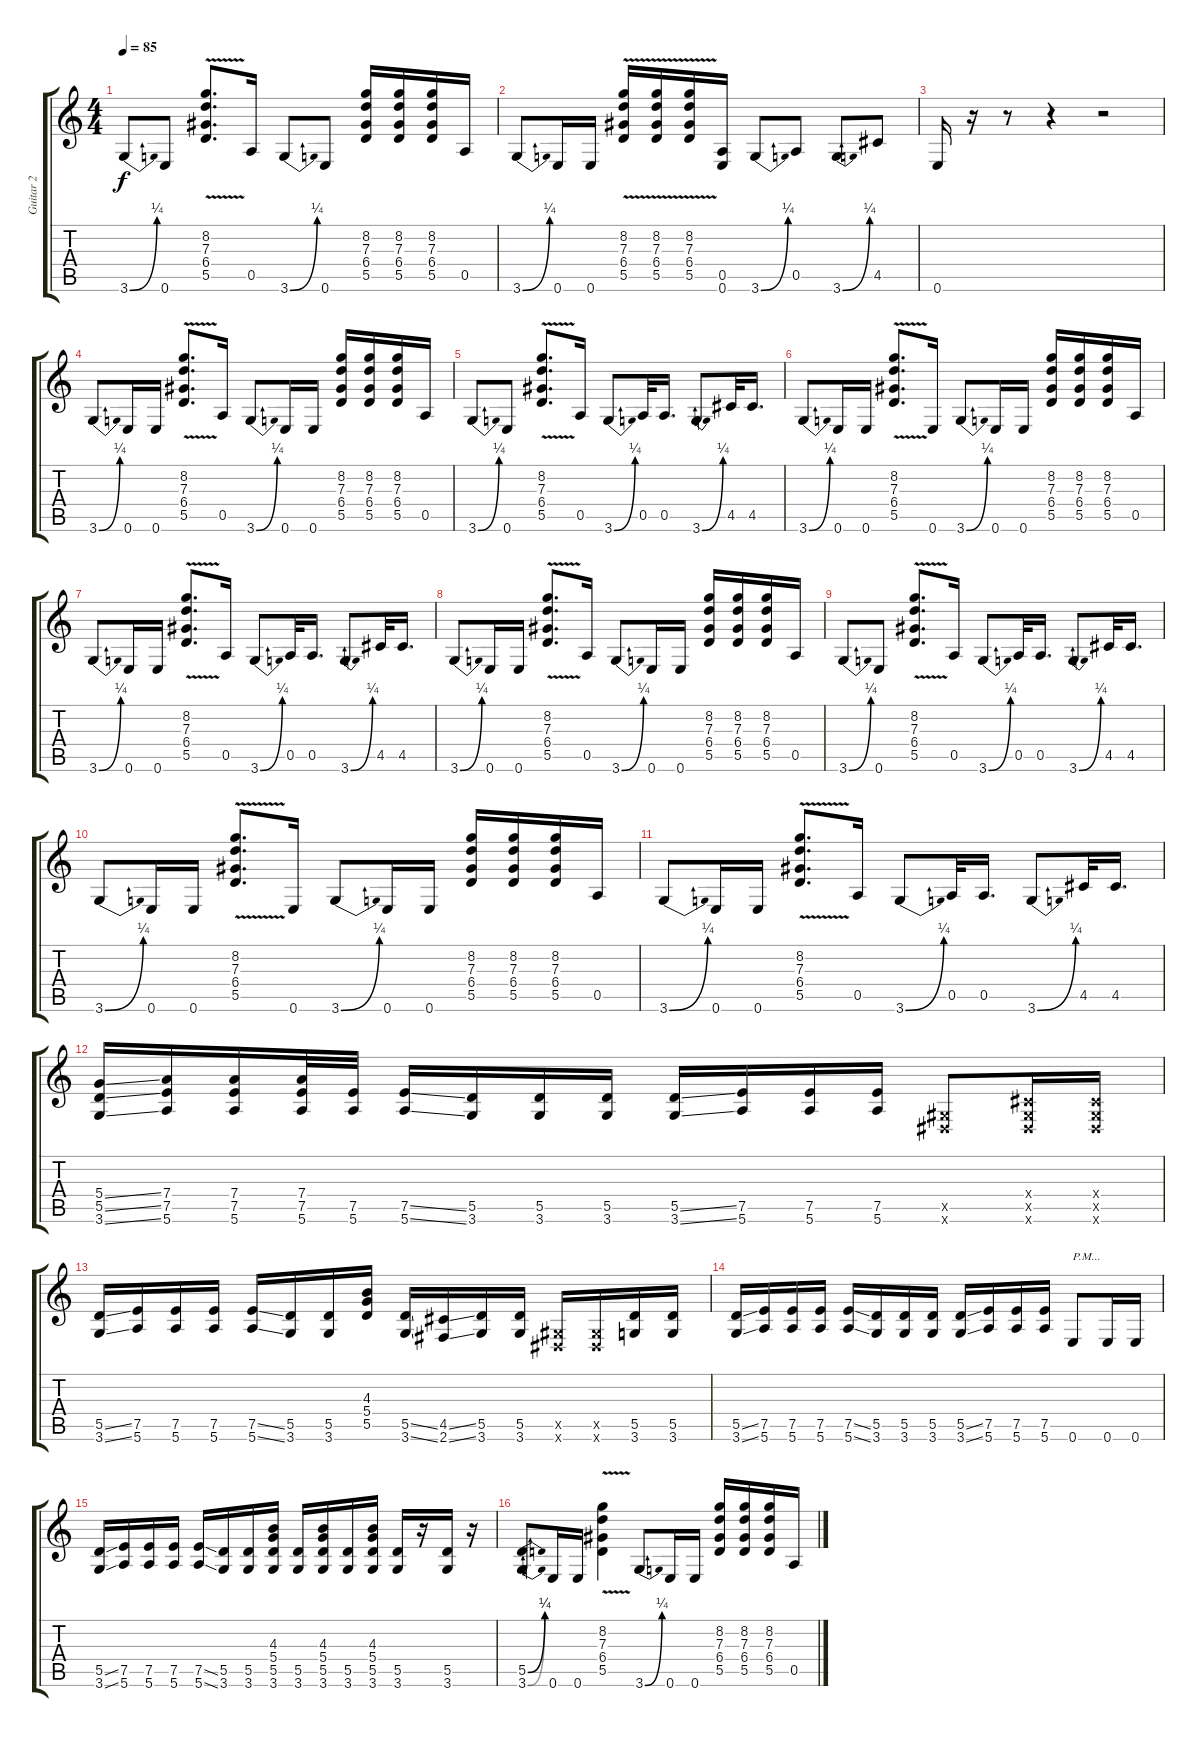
\track ("Guitar 2" "Guitar 2") {instrument overdrivenguitar}
\staff {score tabs}
\tuning (E4 B3 G3 D3 A2 E2) {hide}
\ts (4 4)
\tempo 85
\clef g2
\ks c
3.6{be (bend 0 0 60 1)}.8{dy f} 0.6.8 (8.2{v} 7.3{v} 6.4{v} 5.5{v}).8{d} 0.5.16 3.6{be (bend 0 0 60 1)}.8 0.6.8 (8.2 7.3 6.4 5.5).16 (8.2 7.3 6.4 5.5).16 (8.2 7.3 6.4 5.5).16 0.5.16 |
3.6{be (bend 0 0 60 1)}.8 0.6.16 0.6.16 (8.2{v} 7.3{v} 6.4{v} 5.5{v}).16 (8.2{v} 7.3{v} 6.4{v} 5.5{v}).16 (8.2{v} 7.3{v} 6.4{v} 5.5{v}).16 (0.5 0.6).16 3.6{be (bend 0 0 60 1)}.8 0.5.8 3.6{be (bend 0 0 60 1)}.8 4.5.8 |
0.6.16 r.16 r.8 r.4 r.2 |
3.6{be (bend 0 0 60 1)}.8 0.6.16 0.6.16 (8.2{v} 7.3{v} 6.4{v} 5.5{v}).8{d} 0.5.16 3.6{be (bend 0 0 60 1)}.8 0.6.16 0.6.16 (8.2 7.3 6.4 5.5).16 (8.2 7.3 6.4 5.5).16 (8.2 7.3 6.4 5.5).16 0.5.16 |
3.6{be (bend 0 0 60 1)}.8 0.6.8 (8.2{v} 7.3{v} 6.4{v} 5.5{v}).8{d} 0.5.16 3.6{be (bend 0 0 60 1)}.8 0.5.32 0.5.16{d} 3.6{be (bend 0 0 60 1)}.8 4.5.32 4.5.16{d} |
3.6{be (bend 0 0 60 1)}.8 0.6.16 0.6.16 (8.2{v} 7.3{v} 6.4{v} 5.5{v}).8{d} 0.6.16 3.6{be (bend 0 0 60 1)}.8 0.6.16 0.6.16 (8.2 7.3 6.4 5.5).16 (8.2 7.3 6.4 5.5).16 (8.2 7.3 6.4 5.5).16 0.5.16 |
3.6{be (bend 0 0 60 1)}.8 0.6.16 0.6.16 (8.2{v} 7.3{v} 6.4{v} 5.5{v}).8{d} 0.5.16 3.6{be (bend 0 0 60 1)}.8 0.5.32 0.5.16{d} 3.6{be (bend 0 0 60 1)}.8 4.5.32 4.5.16{d} |
3.6{be (bend 0 0 60 1)}.8 0.6.16 0.6.16 (8.2{v} 7.3{v} 6.4{v} 5.5{v}).8{d} 0.5.16 3.6{be (bend 0 0 60 1)}.8 0.6.16 0.6.16 (8.2 7.3 6.4 5.5).16 (8.2 7.3 6.4 5.5).16 (8.2 7.3 6.4 5.5).16 0.5.16 |
3.6{be (bend 0 0 60 1)}.8 0.6.8 (8.2{v} 7.3{v} 6.4{v} 5.5{v}).8{d} 0.5.16 3.6{be (bend 0 0 60 1)}.8 0.5.32 0.5.16{d} 3.6{be (bend 0 0 60 1)}.8 4.5.32 4.5.16{d} |
3.6{be (bend 0 0 60 1)}.8 0.6.16 0.6.16 (8.2{v} 7.3{v} 6.4{v} 5.5{v}).8{d} 0.6.16 3.6{be (bend 0 0 60 1)}.8 0.6.16 0.6.16 (8.2 7.3 6.4 5.5).16 (8.2 7.3 6.4 5.5).16 (8.2 7.3 6.4 5.5).16 0.5.16 |
3.6{be (bend 0 0 60 1)}.8 0.6.16 0.6.16 (8.2{v} 7.3{v} 6.4{v} 5.5{v}).8{d} 0.5.16 3.6{be (bend 0 0 60 1)}.8 0.5.32 0.5.16{d} 3.6{be (bend 0 0 60 1)}.8 4.5.32 4.5.16{d} |
(5.4{ss} 5.5{ss} 3.6{ss}).16 (7.4 7.5 5.6).16 (7.4 7.5 5.6).16 (7.4 7.5 5.6).32 (7.5 5.6).32 (7.5{ss} 5.6{ss}).16 (5.5 3.6).16 (5.5 3.6).16 (5.5 3.6).16 (5.5{ss} 3.6{ss}).16 (7.5 5.6).16 (7.5 5.6).16 (7.5 5.6).16 (-1.5{x} -1.6{x}).8 (-1.4{x} -1.5{x} -1.6{x}).16 (-1.4{x} -1.5{x} -1.6{x}).16 |
(5.5{ss} 3.6{ss}).16 (7.5 5.6).16 (7.5 5.6).16 (7.5 5.6).16 (7.5{ss} 5.6{ss}).16 (5.5 3.6).16 (5.5 3.6).16 (4.3 5.4 5.5).16 (5.5{ss} 3.6{ss}).16 (4.5{ss} 2.6{ss}).16 (5.5 3.6).16 (5.5 3.6).16 (-1.5{x} -1.6{x}).16 (-1.5{x} -1.6{x}).16 (5.5 3.6).16 (5.5 3.6).16 |
(5.5{ss} 3.6{ss}).16 (7.5 5.6).16 (7.5 5.6).16 (7.5 5.6).16 (7.5{ss} 5.6{ss}).16 (5.5 3.6).16 (5.5 3.6).16 (5.5 3.6).16 (5.5{ss} 3.6{ss}).16 (7.5 5.6).16 (7.5 5.6).16 (7.5 5.6).16 0.6.8{txt "P.M..."} 0.6.16 0.6.16 |
(5.5{ss} 3.6{ss}).16 (7.5 5.6).16 (7.5 5.6).16 (7.5 5.6).16 (7.5{ss} 5.6{ss}).16 (5.5 3.6).16 (5.5 3.6).16 (4.3 5.4 5.5 3.6).16 (5.5 3.6).16 (4.3 5.4 5.5 3.6).16 (5.5 3.6).16 (4.3 5.4 5.5 3.6).16 (5.5 3.6).16 r.16 (5.5 3.6).16 r.16 |
(5.5{be (bend 0 0 60 1)} 3.6{be (bend 0 0 60 1)}).8 0.6.16 0.6.16 (8.2{v} 7.3{v} 6.4{v} 5.5{v}).4 3.6{be (bend 0 0 60 1)}.8 0.6.16 0.6.16 (8.2 7.3 6.4 5.5).16 (8.2 7.3 6.4 5.5).16 (8.2 7.3 6.4 5.5).16 0.5.16
